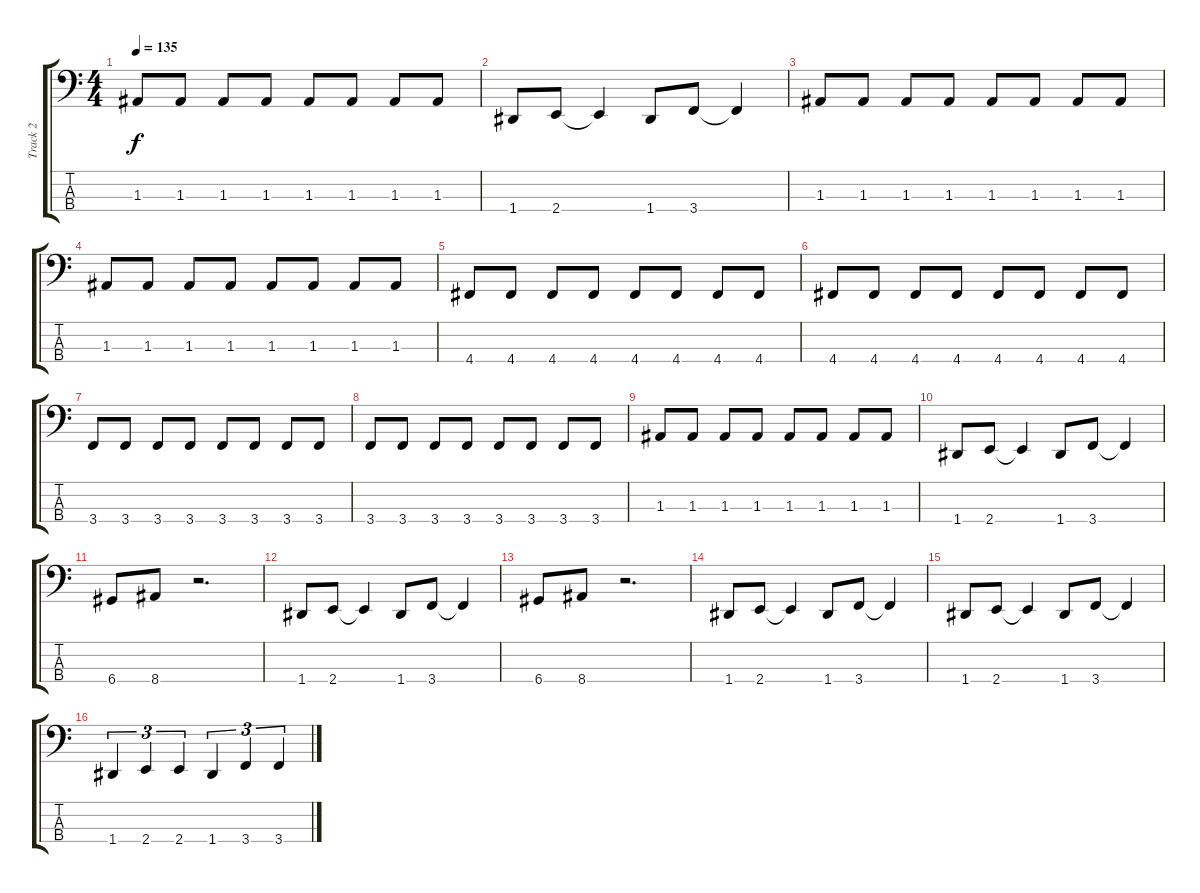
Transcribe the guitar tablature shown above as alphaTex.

\track ("Track 2" "Track 2") {instrument electricbasspick}
\staff {score tabs}
\tuning (G2 D2 A1 D1) {hide}
\ts (4 4)
\tempo 135
\clef f4
\ks c
1.3.8{dy f} 1.3.8 1.3.8 1.3.8 1.3.8 1.3.8 1.3.8 1.3.8 |
1.4.8 2.4.8 2.4{t}.4 1.4.8 3.4.8 3.4{t}.4 |
1.3.8 1.3.8 1.3.8 1.3.8 1.3.8 1.3.8 1.3.8 1.3.8 |
1.3.8 1.3.8 1.3.8 1.3.8 1.3.8 1.3.8 1.3.8 1.3.8 |
4.4.8 4.4.8 4.4.8 4.4.8 4.4.8 4.4.8 4.4.8 4.4.8 |
4.4.8 4.4.8 4.4.8 4.4.8 4.4.8 4.4.8 4.4.8 4.4.8 |
3.4.8 3.4.8 3.4.8 3.4.8 3.4.8 3.4.8 3.4.8 3.4.8 |
3.4.8 3.4.8 3.4.8 3.4.8 3.4.8 3.4.8 3.4.8 3.4.8 |
1.3.8 1.3.8 1.3.8 1.3.8 1.3.8 1.3.8 1.3.8 1.3.8 |
1.4.8 2.4.8 2.4{t}.4 1.4.8 3.4.8 3.4{t}.4 |
6.4.8 8.4.8 r.2{d} |
1.4.8 2.4.8 2.4{t}.4 1.4.8 3.4.8 3.4{t}.4 |
6.4.8 8.4.8 r.2{d} |
1.4.8 2.4.8 2.4{t}.4 1.4.8 3.4.8 3.4{t}.4 |
1.4.8 2.4.8 2.4{t}.4 1.4.8 3.4.8 3.4{t}.4 |
1.4.4{tu (3 2)} 2.4.4{tu (3 2)} 2.4.4{tu (3 2)} 1.4.4{tu (3 2)} 3.4.4{tu (3 2)} 3.4.4{tu (3 2)}
